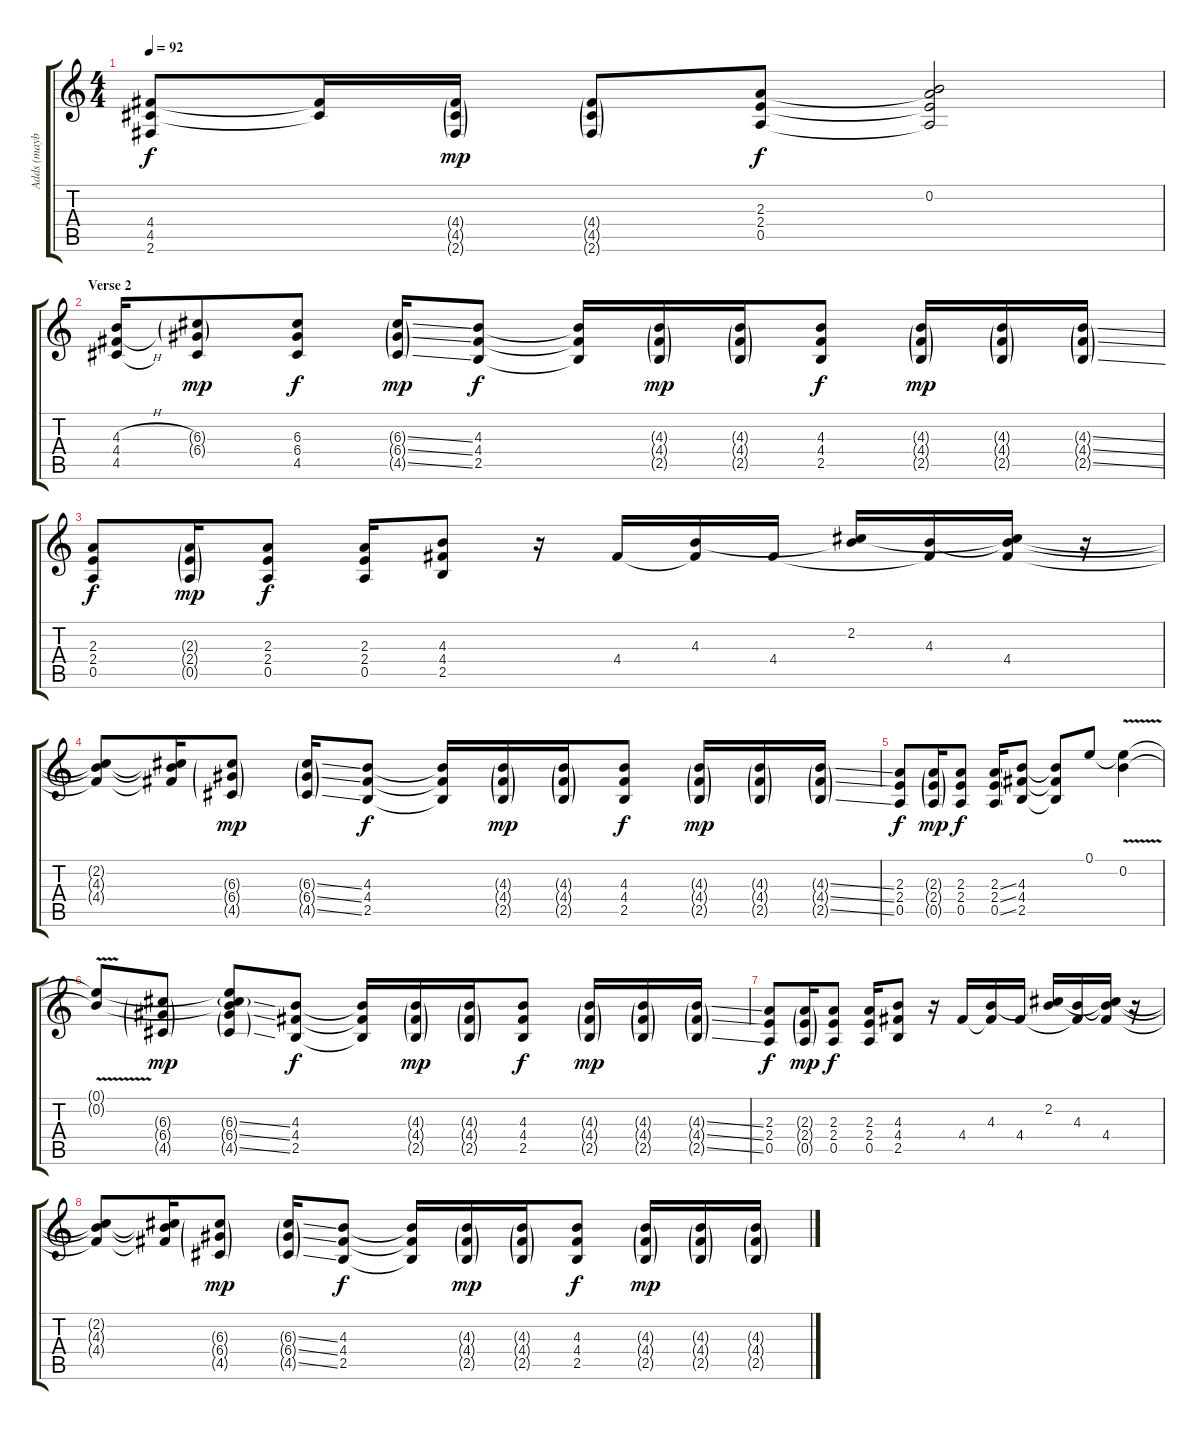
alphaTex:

\track ("Adds (maybe not perfect)" "Adds (mayb") {instrument electricguitarclean}
\staff {score tabs}
\tuning (E4 B3 G3 D3 A2 E2) {hide}
\ts (4 4)
\tempo 92
\clef g2
\ks c
(4.4 4.5 2.6).8{dy f} (4.4{t} 4.5{t}).16 (4.4{g} 4.5{g} 2.6{g}).16{dy mp} (4.4{g} 4.5{g} 2.6{g}).8 (2.3 2.4 0.5).8{dy f} (0.2 2.3{t} 2.4{t} 0.5{t}).2 |
\section ("" "Verse 2")
(4.3{h} 4.4{h} 4.5).16 (6.3{g} 6.4{g} 4.5{t}).8{dy mp} (6.3 6.4 4.5).8{dy f} (6.3{ss g} 6.4{ss g} 4.5{ss g}).16{dy mp} (4.3 4.4 2.5).8{dy f} (4.3{t} 4.4{t} 2.5{t}).16 (4.3{g} 4.4{g} 2.5{g}).16{dy mp} (4.3{g} 4.4{g} 2.5{g}).16 (4.3 4.4 2.5).8{dy f} (4.3{g} 4.4{g} 2.5{g}).16{dy mp} (4.3{g} 4.4{g} 2.5{g}).16 (4.3{ss g} 4.4{ss g} 2.5{ss g}).16 |
(2.3 2.4 0.5).8{dy f} (2.3{g} 2.4{g} 0.5{g}).16{dy mp} (2.3 2.4 0.5).8{dy f} (2.3 2.4 0.5).16 (4.3 4.4 2.5).8 r.16 4.4.16 (4.3 4.4{t}).16 4.4.16 (2.2 4.3{t}).16 (4.3 4.4{t}).16 (2.2{t} 4.3{t} 4.4).16 r.16 |
(2.2{t} 4.3{t} 4.4{t}).8 (2.2{t} 4.3{t} 4.4{t}).16 (6.3{g} 6.4{g} 4.5{g}).8{dy mp} (6.3{ss g} 6.4{ss g} 4.5{ss g}).16 (4.3 4.4 2.5).8{dy f} (4.3{t} 4.4{t} 2.5{t}).16 (4.3{g} 4.4{g} 2.5{g}).16{dy mp} (4.3{g} 4.4{g} 2.5{g}).16 (4.3 4.4 2.5).8{dy f} (4.3{g} 4.4{g} 2.5{g}).16{dy mp} (4.3{g} 4.4{g} 2.5{g}).16 (4.3{ss g} 4.4{ss g} 2.5{ss g}).16 |
(2.3 2.4 0.5).8{dy f} (2.3{g} 2.4{g} 0.5{g}).16{dy mp} (2.3 2.4 0.5).8{dy f} (2.3{ss} 2.4{ss} 0.5{ss}).16 (4.3 4.4 2.5).8 (4.3{t} 4.4{t} 2.5{t}).8 0.1.8 (0.1{t} 0.2{v}).4 |
(0.1{t} 0.2{t}).8 (6.3{g} 6.4{g} 4.5{g}).8{dy mp} (0.1{t} 0.2{t} 6.3{ss g} 6.4{ss g} 4.5{ss g}).8 (4.3 4.4 2.5).8{dy f} (4.3{t} 4.4{t} 2.5{t}).16 (4.3{g} 4.4{g} 2.5{g}).16{dy mp} (4.3{g} 4.4{g} 2.5{g}).16 (4.3 4.4 2.5).8{dy f} (4.3{g} 4.4{g} 2.5{g}).16{dy mp} (4.3{g} 4.4{g} 2.5{g}).16 (4.3{ss g} 4.4{ss g} 2.5{ss g}).16 |
(2.3 2.4 0.5).8{dy f} (2.3{g} 2.4{g} 0.5{g}).16{dy mp} (2.3 2.4 0.5).8{dy f} (2.3 2.4 0.5).16 (4.3 4.4 2.5).8 r.16 4.4.16 (4.3 4.4{t}).16 4.4.16 (2.2 4.3{t}).16 (4.3 4.4{t}).16 (2.2{t} 4.3{t} 4.4).16 r.16 |
(2.2{t} 4.3{t} 4.4{t}).8 (2.2{t} 4.3{t} 4.4{t}).16 (6.3{g} 6.4{g} 4.5{g}).8{dy mp} (6.3{ss g} 6.4{ss g} 4.5{ss g}).16 (4.3 4.4 2.5).8{dy f} (4.3{t} 4.4{t} 2.5{t}).16 (4.3{g} 4.4{g} 2.5{g}).16{dy mp} (4.3{g} 4.4{g} 2.5{g}).16 (4.3 4.4 2.5).8{dy f} (4.3{g} 4.4{g} 2.5{g}).16{dy mp} (4.3{g} 4.4{g} 2.5{g}).16 (4.3{ss g} 4.4{ss g} 2.5{ss g}).16
